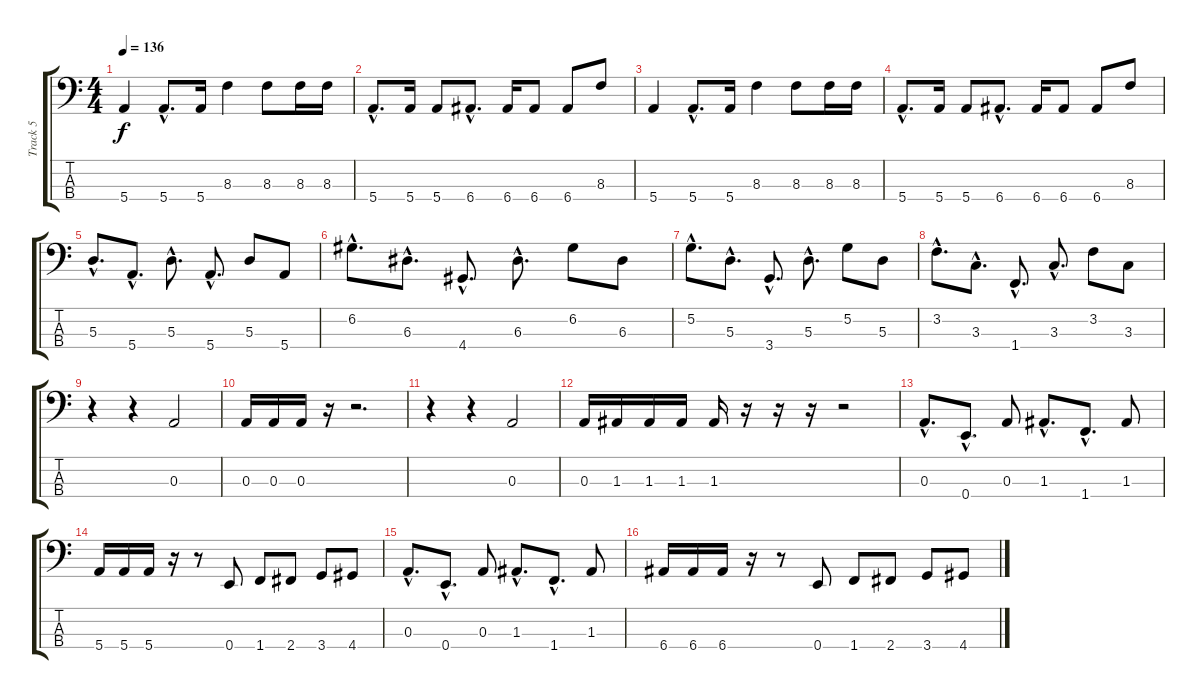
\track ("Track 5" "Track 5") {instrument electricbassfinger}
\staff {score tabs}
\tuning (G2 D2 A1 E1) {hide}
\ts (4 4)
\tempo 136
\clef f4
\ks c
5.4.4{dy f} 5.4{hac}.8{d} 5.4.16 8.3.4 8.3.8 8.3.16 8.3.16 |
5.4{hac}.8{d} 5.4.16 5.4.8 6.4{hac}.8{d} 6.4.16 6.4.8 6.4.8 8.3.8 |
5.4.4 5.4{hac}.8{d} 5.4.16 8.3.4 8.3.8 8.3.16 8.3.16 |
5.4{hac}.8{d} 5.4.16 5.4.8 6.4{hac}.8{d} 6.4.16 6.4.8 6.4.8 8.3.8 |
5.3{hac}.8{d} 5.4{hac}.8{d} 5.3{hac}.8{d} 5.4{hac}.8{d} 5.3.8 5.4.8 |
6.2{hac}.8{d} 6.3{hac}.8{d} 4.4{hac}.8{d} 6.3{hac}.8{d} 6.2.8 6.3.8 |
5.2{hac}.8{d} 5.3{hac}.8{d} 3.4{hac}.8{d} 5.3{hac}.8{d} 5.2.8 5.3.8 |
3.2{hac}.8{d} 3.3{hac}.8{d} 1.4{hac}.8{d} 3.3{hac}.8{d} 3.2.8 3.3.8 |
r.4 r.4 0.3.2 |
0.3.16 0.3.16 0.3.16 r.16 r.2{d} |
r.4 r.4 0.3.2 |
0.3.16 1.3.16 1.3.16 1.3.16 1.3.16 r.16 r.16 r.16 r.2 |
0.3{hac}.8{d} 0.4{hac}.8{d} 0.3.8 1.3{hac}.8{d} 1.4{hac}.8{d} 1.3.8 |
5.4.16 5.4.16 5.4.16 r.16 r.8 0.4.8 1.4.8 2.4.8 3.4.8 4.4.8 |
0.3{hac}.8{d} 0.4{hac}.8{d} 0.3.8 1.3{hac}.8{d} 1.4{hac}.8{d} 1.3.8 |
6.4.16 6.4.16 6.4.16 r.16 r.8 0.4.8 1.4.8 2.4.8 3.4.8 4.4.8
